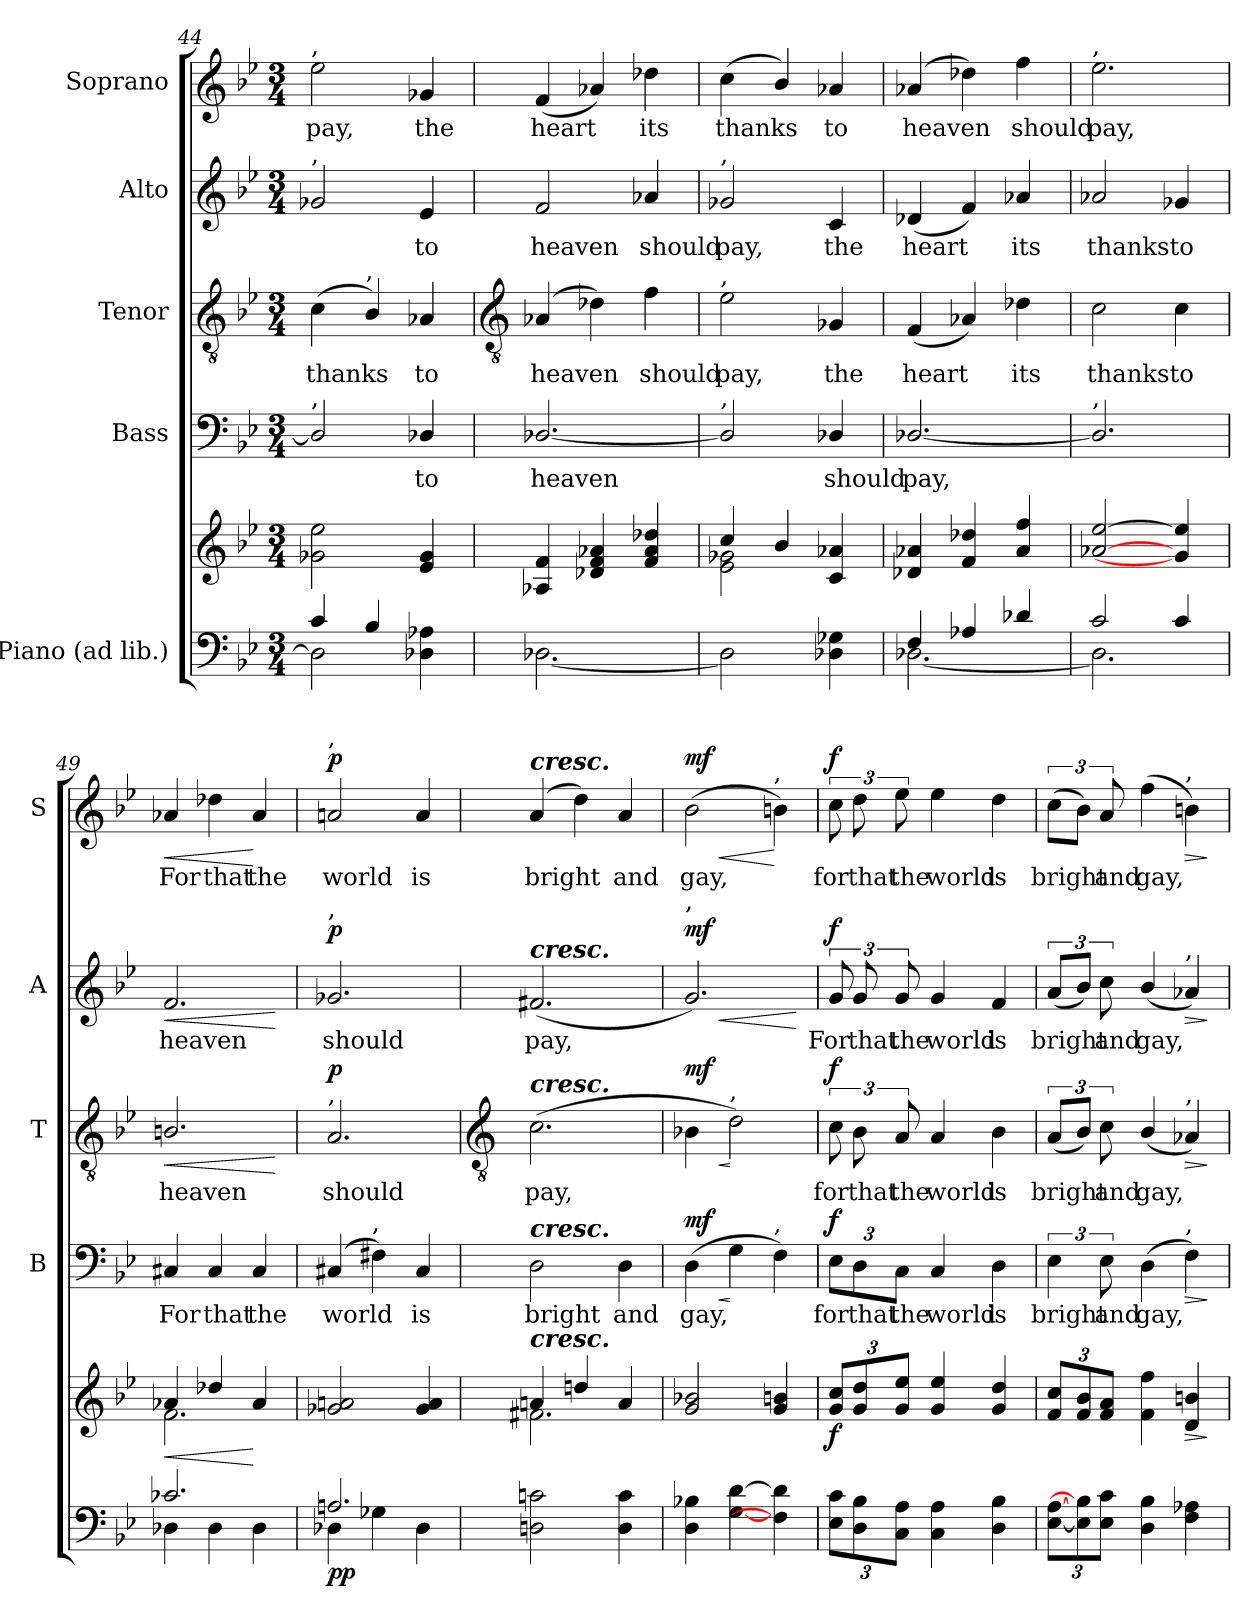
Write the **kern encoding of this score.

**kern	**kern	**dynam	**kern	**text	**dynam	**kern	**text	**dynam	**kern	**text	**dynam	**kern	**text	**dynam
*part5	*part5	*part5	*part4	*part4	*part4	*part3	*part3	*part3	*part2	*part2	*part2	*part1	*part1	*part1
*staff6	*staff5	*staff5/6	*staff4	*staff4	*staff4	*staff3	*staff3	*staff3	*staff2	*staff2	*staff2	*staff1	*staff1	*staff1
*I"Piano (ad lib.)	*	*	*I"Bass	*	*	*I"Tenor	*	*	*I"Alto	*	*	*I"Soprano	*	*
*	*	*	*I'B	*	*	*I'T	*	*	*I'A	*	*	*I'S	*	*
*clefF4	*clefG2	*	*clefF4	*	*	*clefGv2	*	*	*clefG2	*	*	*clefG2	*	*
*k[b-e-]	*k[b-e-]	*	*k[b-e-]	*	*	*k[b-e-]	*	*	*k[b-e-]	*	*	*k[b-e-]	*	*
*B-:	*B-:	*	*B-:	*	*	*B-:	*	*	*B-:	*	*	*B-:	*	*
*M3/4	*M3/4	*	*M3/4	*	*	*M3/4	*	*	*M3/4	*	*	*M3/4	*	*
=44	=44	=44	=44	=44	=44	=44	=44	=44	=44	=44	=44	=44	=44	=44
*^	*^	*	*	*	*	*	*	*	*	*	*	*	*	*
!	!	!	!	!	!	!	!	!	!	!	!	!	!	!LO:TX:a:t=,	!	!
!	!	!	!	!	!	!	!	!	!	!	!LO:TX:a:t=,	!	!	!	!	!
!	!	!	!	!	!LO:TX:a:t=,	!	!	!	!	!	!	!	!	!	!	!
!	!	!	!LO:N:vis=1	!	!	!	!	!	!LO:LY:b	!	!	!	!	!	!LO:LY:b	!
4c/	2D-\]	2g-X\ 2ee-\	2.ryy	.	2D-/]	.	.	(<4c	thanks	.	2g-X	.	.	2ee-	pay,	.
!	!	!	!	!	!	!	!	!LO:TX:a:t=,	!	!	!	!	!	!	!	!
4B-/	.	.	.	.	.	.	.	4B-/)	.	.	.	.	.	.	.	.
!	!	!	!	!	!	!LO:LY:b	!	!	!LO:LY:b	!	!	!LO:LY:b	!	!	!LO:LY:b	!
4ryy	4D-X\ 4A-X\	4e- 4g-	.	.	4D-/	to	.	4A-X	to	.	4e-	to	.	4g-X	the	.
!!LO:LB:g=z
=45	=45	=45	=45	=45	=45	=45	=45	=45	=45	=45	=45	=45	=45	=45	=45	=45
*	*	*	*	*	*	*	*	*clefGv2	*	*	*	*	*	*	*	*
!LO:N:vis=1	!	!	!	!	!	!LO:LY:b	!	!	!LO:LY:b	!	!	!LO:LY:b	!	!	!LO:LY:b	!
2.ryy	[2.D-X\	4A-X 4f	2.ryy	.	[2.D-X/	heaven	.	(<4A-X	heaven	.	2f	heaven	.	(<4f	heart	.
.	.	4d-X 4f 4a-X	.	.	.	.	.	4d-X)	.	.	.	.	.	4a-X)	.	.
!	!	!	!	!	!	!	!	!	!LO:LY:b	!	!	!LO:LY:b	!	!	!LO:LY:b	!
.	.	4f 4a- 4dd-X	.	.	.	.	.	4f	should	.	4a-X	should	.	4dd-X	its	.
=46	=46	=46	=46	=46	=46	=46	=46	=46	=46	=46	=46	=46	=46	=46	=46	=46
!	!	!	!	!	!	!	!	!	!	!	!LO:TX:a:t=,	!	!	!	!	!
!	!	!	!	!	!	!	!	!LO:TX:a:t=,	!	!	!	!	!	!	!	!
!	!	!	!	!	!LO:TX:a:t=,	!	!	!	!	!	!	!	!	!	!	!
!LO:N:vis=1	!	!	!	!	!	!	!	!	!LO:LY:b	!	!	!LO:LY:b	!	!	!LO:LY:b	!
2.ryy	2D-\]	4cc/	2e-\ 2g-X\	.	2D-/]	.	.	2e-	pay,	.	2g-X	pay,	.	(<4cc	thanks	.
.	.	4b-/	.	.	.	.	.	.	.	.	.	.	.	4b-/)	.	.
!	!	!	!	!	!	!LO:LY:b	!	!	!LO:LY:b	!	!	!LO:LY:b	!	!	!LO:LY:b	!
.	4D-\ 4G-X\	4c 4a-X	4ryy	.	4D-/	should	.	4G-X	the	.	4c	the	.	4a-X	to	.
=47	=47	=47	=47	=47	=47	=47	=47	=47	=47	=47	=47	=47	=47	=47	=47	=47
!	!	!	!LO:N:vis=1	!	!	!LO:LY:b	!	!	!LO:LY:b	!	!	!LO:LY:b	!	!	!LO:LY:b	!
4F/	[2.D-X\	4d-X 4a-X	2.ryy	.	[2.D-X/	pay,	.	(<4F	heart	.	(<4d-X	heart	.	(<4a-X	heaven	.
4A-X/	.	4f 4dd-X	.	.	.	.	.	4A-X)	.	.	4f)	.	.	4dd-X)	.	.
!	!	!	!	!	!	!	!	!	!LO:LY:b	!	!	!LO:LY:b	!	!	!LO:LY:b	!
4d-X/	.	4a- 4ff	.	.	.	.	.	4d-X	its	.	4a-X	its	.	4ff	should	.
=48	=48	=48	=48	=48	=48	=48	=48	=48	=48	=48	=48	=48	=48	=48	=48	=48
!	!	!	!	!	!	!	!	!	!	!	!	!	!	!LO:TX:a:t=,	!	!
!	!	!	!	!	!LO:TX:a:t=,	!	!	!	!	!	!	!	!	!	!	!
!	!	!	!LO:N:vis=1	!	!	!	!	!	!LO:LY:b	!	!	!LO:LY:b	!	!	!LO:LY:b	!
2c/	2.D-\]	[2a-X [2ee-	2.ryy	.	2.D-/]	.	.	2c	thanks	.	2a-X	thanks	.	2.ee-	pay,	.
!	!	!	!	!	!	!	!	!	!LO:LY:b	!	!	!LO:LY:b	!	!	!	!
4c/	.	4g-] 4ee-]	.	.	.	.	.	4c	to	.	4g-X	to	.	.	.	.
=49	=49	=49	=49	=49	=49	=49	=49	=49	=49	=49	=49	=49	=49	=49	=49	=49
!	!	!	!	!LO:HP:b	!	!LO:LY:b	!	!	!LO:LY:b	!LO:HP:b	!	!LO:LY:b	!LO:HP:b	!	!LO:LY:b	!LO:HP:b
2.c-X/	4D-X\	4a-X	2.f\	<	4C#X	For	.	2.Bn/	heaven	<	2.f	heaven	<	4a-X	For	<
!	!	!	!	!	!	!LO:LY:b	!	!	!	!	!	!	!	!	!LO:LY:b	!
.	4D-\	4dd-X/	.	.	4C#	that	.	.	.	.	.	.	.	4dd-X	that	.
!	!	!	!	!	!	!LO:LY:b	!	!	!	!	!	!	!	!	!LO:LY:b	!
.	4D-\	4a-	.	[	4C#	the	.	.	.	.	.	.	.	4a-	the	[
*v	*v	*	*	*	*	*	*	*	*	*	*	*	*	*	*	*
*	*v	*v	*	*	*	*	*	*	*	*	*	*	*	*	*
.	.	.	.	.	.	.	.	[	.	.	[	.	.	.
=50	=50	=50	=50	=50	=50	=50	=50	=50	=50	=50	=50	=50	=50	=50
*^	*^	*	*	*	*	*	*	*	*	*	*	*	*	*
!	!	!	!	!	!	!	!	!	!	!	!	!	!	!LO:TX:a:t=,	!	!
!	!	!	!	!	!	!	!	!	!	!	!LO:TX:a:t=,	!	!	!	!	!
!	!	!	!	!	!	!	!	!LO:TX:a:t=,	!	!	!	!	!	!	!	!
!	!	!	!LO:N:vis=1	!LO:DY:b=2	!	!LO:LY:b	!	!	!LO:LY:b	!	!	!LO:LY:b	!	!	!LO:LY:b	!
!	!	!	!	!LO:DY:n=1:b	!	!	!	!	!	!LO:DY:b	!	!	!LO:DY:b	!	!	!LO:DY:b
2.An/	4D-X\	2g-X 2an	2.ryy	p p	(<4C#X	world	.	2.A	should	p	2.g-X	should	p	2an	world	p
!	!	!	!	!	!LO:TX:a:t=,	!	!	!	!	!	!	!	!	!	!	!
.	4G-X\	.	.	.	4F#X)	.	.	.	.	.	.	.	.	.	.	.
!	!	!	!	!	!	!LO:LY:b	!	!	!	!	!	!	!	!	!LO:LY:b	!
.	4D-\	4g- 4a	.	.	4C#	is	.	.	.	.	.	.	.	4a	is	.
*v	*v	*	*	*	*	*	*	*	*	*	*	*	*	*	*	*
!!LO:LB:g=z
=51	=51	=51	=51	=51	=51	=51	=51	=51	=51	=51	=51	=51	=51	=51	=51
*	*	*	*	*	*	*	*clefGv2	*	*	*	*	*	*	*	*
*^	*	*	*	*	*	*	*	*	*	*	*	*	*	*	*
!	!	!	!	!	!	!	!	!	!	!	!	!	!	!LO:TX:a:Bi:t=cresc.	!	!
!	!	!	!	!	!	!	!	!	!	!	!LO:TX:a:Bi:t=cresc.	!	!	!	!	!
!	!	!	!	!	!	!	!	!LO:TX:a:Bi:t=cresc.	!	!	!	!	!	!	!	!
!	!	!	!	!	!LO:TX:a:Bi:t=cresc.	!	!	!	!	!	!	!	!	!	!	!
!	!	!LO:TX:a:Bi:t=cresc.	!	!	!	!	!	!	!	!	!	!	!	!	!	!
!LO:TX:a:Bi:t=cresc.	!	!	!	!	!	!	!	!	!	!	!	!	!	!	!	!
!	!	!	!	!	!	!LO:LY:b	!	!	!LO:LY:b	!	!	!LO:LY:b	!	!	!LO:LY:b	!
*v	*v	*	*	*	*	*	*	*	*	*	*	*	*	*	*	*
2Dn 2cn	4an	2.f#X\	.	2D	bright	.	(>2.c	pay,	.	(<2.f#X	pay,	.	(<4a	bright	.
.	4ddn/	.	.	.	.	.	.	.	.	.	.	.	4dd)	.	.
!	!	!	!	!	!LO:LY:b	!	!	!	!	!	!	!	!	!LO:LY:b	!
4D 4c	4a	.	.	4D	and	.	.	.	.	.	.	.	4a	and	.
=52	=52	=52	=52	=52	=52	=52	=52	=52	=52	=52	=52	=52	=52	=52	=52
!	!	!	!	!	!	!	!	!	!	!LO:TX:a:t=,	!	!	!	!	!
!	!	!LO:N:vis=1	!LO:HP:b	!	!LO:LY:b	!LO:HP:b	!	!	!LO:HP:b	!	!	!LO:HP:b	!	!LO:LY:b	!LO:HP:b
!	!	!	!LO:DY:n=1:b=2	!	!	!	!	!	!	!	!	!	!	!	!
!	!	!	!LO:DY:n=2:b	!	!	!LO:DY:n=1:b	!	!	!LO:DY:n=1:b	!	!	!LO:DY:n=1:b	!	!	!LO:DY:n=1:b
4D 4B-X	2g 2b-X	2.ryy	< mf mf	(>4D	gay,	< mf	4B-X	.	< mf	2.g)	.	< mf	(>2b-	gay,	< mf
!	!	!	!	!	!	!	!LO:TX:a:t=,	!	!	!	!	!	!	!	!
[4G [4d	.	.	.	4G	.	[	2d)	.	[	.	.	.	.	.	.
!	!	!	!	!	!	!	!	!	!	!	!	!	!LO:TX:a:t=,	!	!
!	!	!	!	!LO:TX:a:t=,	!	!	!	!	!	!	!	!	!	!	!
4F] 4d]	4g 4bn	.	[	4F)	.	.	.	.	.	.	.	.	4bn)	.	[
*	*v	*v	*	*	*	*	*	*	*	*	*	*	*	*	*
.	.	.	.	.	.	.	.	.	.	.	[	.	.	.
=53	=53	=53	=53	=53	=53	=53	=53	=53	=53	=53	=53	=53	=53	=53
*	*^	*	*	*	*	*	*	*	*	*	*	*	*	*
!	!	!LO:N:vis=1	!LO:DY:b	!	!LO:LY:b	!LO:DY:b	!	!LO:LY:b	!LO:DY:b	!	!LO:LY:b	!LO:DY:b	!	!LO:LY:b	!LO:DY:b
12E- 12cL	12g 12ccL	2.ryy	f	12E-\L	for	f	12c	for	f	12g	For	f	12cc	for	f
!	!	!	!	!	!LO:LY:b	!	!	!LO:LY:b	!	!	!LO:LY:b	!	!	!LO:LY:b	!
12D 12B-	12g 12dd	.	.	12D\	that	.	12B-	that	.	12g	that	.	12dd	that	.
!	!	!	!	!	!LO:LY:b	!	!	!LO:LY:b	!	!	!LO:LY:b	!	!	!LO:LY:b	!
12C 12AJ	12g 12ee-J	.	.	12C\J	the	.	12A	the	.	12g	the	.	12ee-	the	.
!	!	!	!	!	!LO:LY:b	!	!	!LO:LY:b	!	!	!LO:LY:b	!	!	!LO:LY:b	!
4C 4A	4g 4ee-	.	.	4C	world	.	4A	world	.	4g	world	.	4ee-	world	.
!	!	!	!	!	!LO:LY:b	!	!	!LO:LY:b	!	!	!LO:LY:b	!	!	!LO:LY:b	!
4D 4B-	4g 4dd	.	.	4D	is	.	4B-	is	.	4f	is	.	4dd	is	.
=54	=54	=54	=54	=54	=54	=54	=54	=54	=54	=54	=54	=54	=54	=54	=54
!	!	!LO:N:vis=1	!	!	!LO:LY:b	!	!	!LO:LY:b	!	!	!LO:LY:b	!	!	!LO:LY:b	!
[12E- [12AL	12f 12ccL	2.ryy	.	6E-	bright	.	(<12AL	bright	.	(<12aL	bright	.	(>12ccL	bright	.
12E-] 12B-]	12f 12b-	.	.	.	.	.	12B-J)	.	.	12b-J)	.	.	12b-J)	.	.
!	!	!	!	!	!LO:LY:b	!	!	!LO:LY:b	!	!	!LO:LY:b	!	!	!LO:LY:b	!
12E- 12cJ	12f 12aJ	.	.	12E-	and	.	12c	and	.	12cc	and	.	12a	and	.
!	!	!	!	!	!LO:LY:b	!	!	!LO:LY:b	!	!	!LO:LY:b	!	!	!LO:LY:b	!
4D 4B-	4f 4ff	.	.	(>4D	gay,	.	(<4B-/	gay,	.	(<4b-/	gay,	.	(>4ff	gay,	.
!	!	!	!	!	!	!	!	!	!	!	!	!	!LO:TX:a:t=,	!	!
!	!	!	!	!	!	!	!	!	!	!LO:TX:a:t=,	!	!	!	!	!
!	!	!	!	!	!	!	!LO:TX:a:t=,	!	!	!	!	!	!	!	!
!	!	!	!	!LO:TX:a:t=,	!	!	!	!	!	!	!	!	!	!	!
!	!	!	!LO:HP:b	!	!	!LO:HP:b	!	!	!LO:HP:b	!	!	!LO:HP:b	!	!	!LO:HP:b
4F 4A-X	4d 4bn	.	>	4F)	.	>	4A-X)	.	>	4a-X)	.	>	4bn)	.	>
*	*v	*v	*	*	*	*	*	*	*	*	*	*	*	*	*
.	.	]	.	.	]	.	.	]	.	.	]	.	.	]
=	=	=	=	=	=	=	=	=	=	=	=	=	=	=
*-	*-	*-	*-	*-	*-	*-	*-	*-	*-	*-	*-	*-	*-	*-
